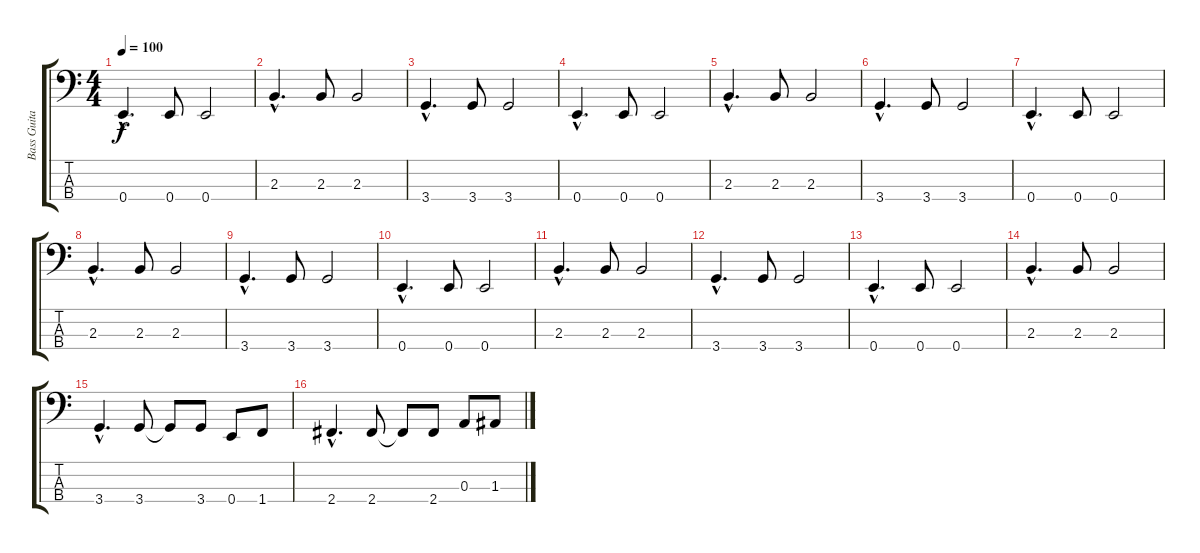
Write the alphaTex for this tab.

\track ("Bass Guitar" "Bass Guita") {instrument electricbasspick}
\staff {score tabs}
\tuning (G2 D2 A1 E1) {hide}
\ts (4 4)
\tempo 100
\clef f4
\ks c
0.4{hac}.4{d dy f} 0.4.8 0.4.2 |
2.3{hac}.4{d} 2.3.8 2.3.2 |
3.4{hac}.4{d} 3.4.8 3.4.2 |
0.4{hac}.4{d} 0.4.8 0.4.2 |
2.3{hac}.4{d} 2.3.8 2.3.2 |
3.4{hac}.4{d} 3.4.8 3.4.2 |
0.4{hac}.4{d} 0.4.8 0.4.2 |
2.3{hac}.4{d} 2.3.8 2.3.2 |
3.4{hac}.4{d} 3.4.8 3.4.2 |
0.4{hac}.4{d} 0.4.8 0.4.2 |
2.3{hac}.4{d} 2.3.8 2.3.2 |
3.4{hac}.4{d} 3.4.8 3.4.2 |
0.4{hac}.4{d} 0.4.8 0.4.2 |
2.3{hac}.4{d} 2.3.8 2.3.2 |
3.4{hac}.4{d} 3.4.8 3.4{t}.8 3.4.8 0.4.8 1.4.8 |
2.4{hac}.4{d} 2.4.8 2.4{t}.8 2.4.8 0.3.8 1.3.8
